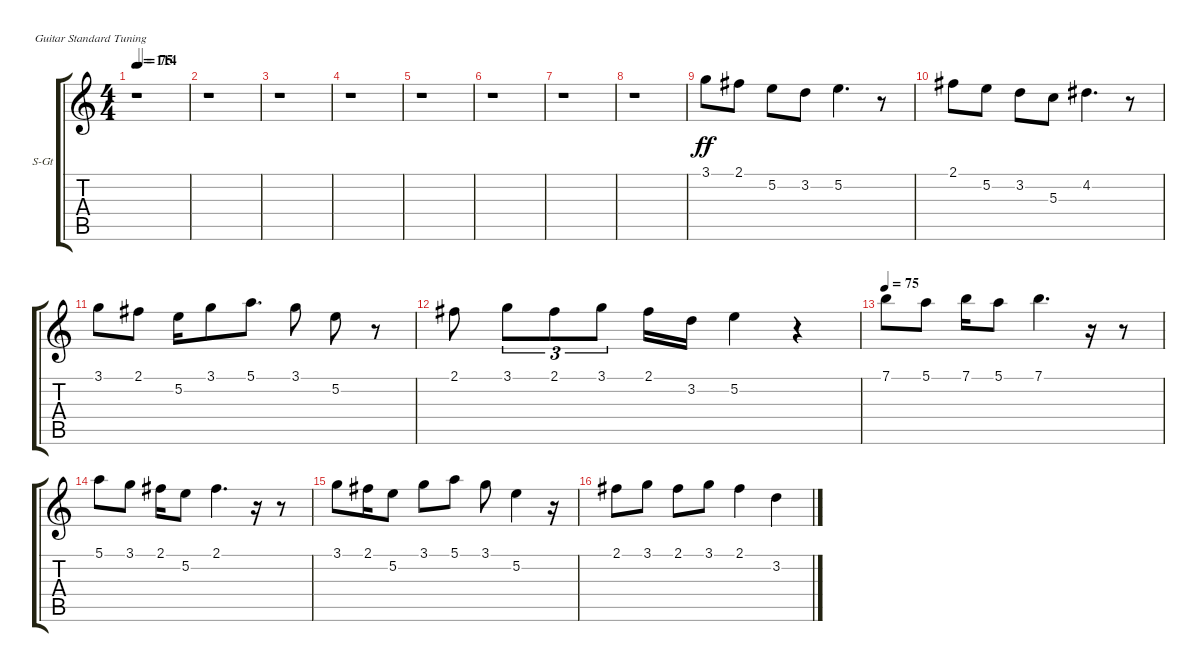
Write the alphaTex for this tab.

\bracketExtendMode groupsimilarinstruments
\firstSystemTrackNameOrientation horizontal
\otherSystemsTrackNameOrientation horizontal
\track ("Вокал" "S-Gt") {instrument cello}
\staff {score tabs}
\tuning (E4 B3 G3 D3 A2 E2)
\displaytranspose 12
\ts (4 4)
\tempo 114
\tempo (75 0.0625)
\clef g2
\ks c
r.1{dy ff} |
r.1 |
r.1 |
r.1 |
r.1 |
r.1 |
r.1 |
r.1 |
3.1.8 2.1.8 5.2.8 3.2.8 5.2.4{d} r.8 |
2.1.8 5.2.8 3.2.8 5.3.8 4.2.4{d} r.8 |
3.1.8 2.1.8 5.2.16 3.1.8 5.1.8{d} 3.1.8 5.2.8 r.8 |
2.1.8 3.1.8{tu (3 2)} 2.1.8{tu (3 2)} 3.1.8{tu (3 2)} 2.1.16 3.2.16 5.2.4 r.4 |
\tempo 75
7.1.8 5.1.8 7.1.16 5.1.8 7.1.4{d} r.16 r.8 |
5.1.8 3.1.8 2.1.16 5.2.8 2.1.4{d} r.16 r.8 |
3.1.8 2.1.16 5.2.8 3.1.8 5.1.8 3.1.8 5.2.4 r.16 |
2.1.8 3.1.8 2.1.8 3.1.8 2.1.4 3.2.4
